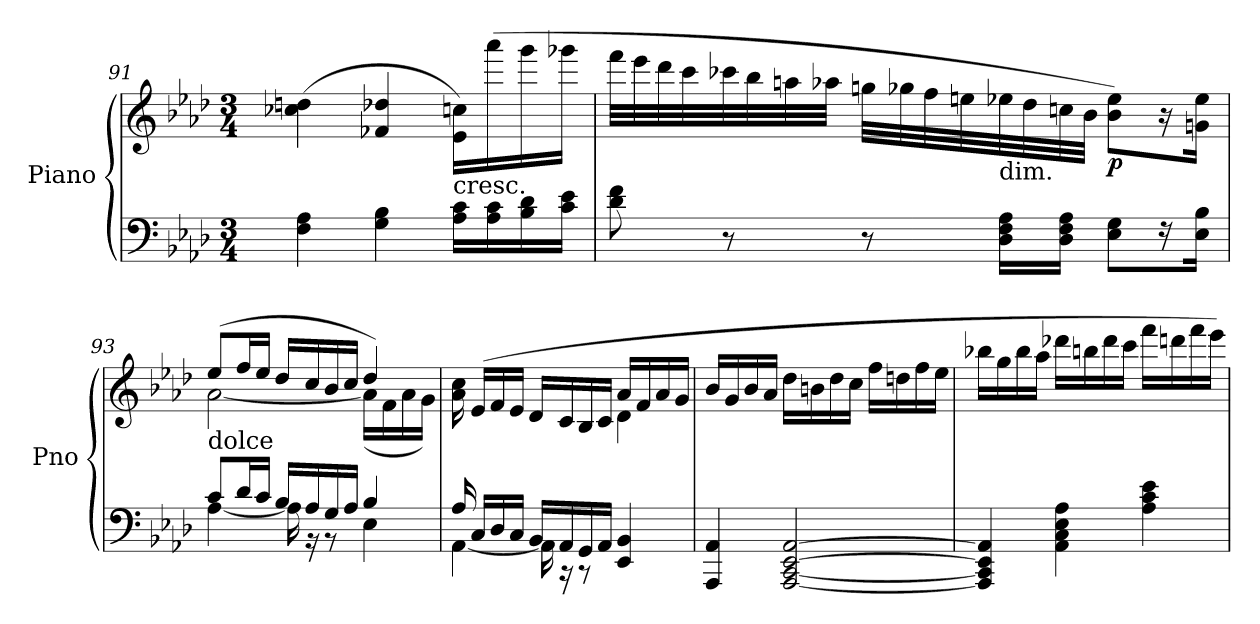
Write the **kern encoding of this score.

**kern	**kern	**dynam
*part1	*part1	*part1
*staff2	*staff1	*staff1/2
*I"Piano	*	*
*I'Pno	*	*
*clefF4	*clefG2	*
*k[b-e-a-d-]	*k[b-e-a-d-]	*
*A-:	*A-:	*
*M3/4	*M3/4	*
=91	=91	=91
4F\ 4A-\	(>4cc-X\ 4ddn\	.
4G\ 4B-\	4f-X/ 4dd-X/	.
!	!LO:TX:b:t=cresc.	!
16A-\ 16c\LL	16e-\ 16ccn\LL)	.
16A-\ 16c\	(>16aaa-\	.
16B-\ 16d-\	16ggg\	.
16c\ 16e-\JJ	16ggg-X\JJ	.
=92	=92	=92
8d-\ 8f\	32fff\LLL	.
.	32eee-\	.
.	32ddd-\	.
.	32ccc\	.
8r	32ccc-X\	.
.	32bb-\	.
.	32aan\	.
.	32aa-X\JJJ	.
8r	32ggn\LLL	.
.	32gg-X\	.
.	32ff\	.
.	32een\	.
!	!LO:TX:b:t=dim.	!
16D-\ 16F\ 16A-\LL	32ee-X\	.
.	32dd-\	.
16D-\ 16F\ 16A-\JJ	32ccn\	.
.	32b-\JJJ	.
!	!	!LO:DY:b
8E-\ 8G\L	8b-\ 8ee-\L)	p
16rF	16r	.
16E-\ 16B-\Jk	16gn\ 16ee-\Jk	.
!!LO:PB:g=z
=93	=93	=93
*^	*^	*
!	!	!LO:TX:b:t=dolce	!	!
8c/L	[4A-\	(>8ee-/L	[2a-\	.
16d-/L	.	16ff/L	.	.
16c/JJ	.	16ee-/JJ	.	.
16B-/LL	16A-\]	16dd-/LL	.	.
16A-/	16r	16cc/	.	.
16G/	8rBB	16b-/	.	.
16A-/JJ	.	16cc/JJ	.	.
4B-/	4E-\	4dd-/)	(<16a-\LL]	.
.	.	.	16f\	.
.	.	.	16a-\	.
.	.	.	16g\JJ)	.
=94	=94	=94	=94	=94
16A-/	[4AA-\	16a-\ 16cc\	2ryy	.
16C/LL	.	(>16e-/LL	.	.
16D-/	.	16f/	.	.
16C/JJ	.	16e-/JJ	.	.
16BB-/LL	16AA-\]	16d-/LL	.	.
16AA-/	16rCC	16c/	.	.
16GG/	8rCC	16B-/	.	.
16AA-/JJ	.	16c/JJ	.	.
4EE-/ 4BB-/	4ryy	(>16a-/LL	4d-\)	.
.	.	16f/	.	.
.	.	16a-/	.	.
.	.	16g/JJ	.	.
*v	*v	*	*	*
*	*v	*v	*
=95	=95	=95
4AAA-/ 4AA-/	16b-/LL	.
.	16g/	.
.	16b-/	.
.	16a-/JJ	.
[2AAA-/ [2CC/ [2EE-/ [2AA-/	16dd-\LL	.
.	16bn\	.
.	16dd-\	.
.	16cc\JJ	.
.	16ff\LL	.
.	16ddn\	.
.	16ff\	.
.	16ee-\JJ	.
!!LO:LB:g=z
=96	=96	=96
4AAA-/] 4CC/] 4EE-/] 4AA-/]	16bb-X\LL	.
.	16gg\	.
.	16bb-\	.
.	16aa-\JJ	.
4AA-\ 4C\ 4E-\ 4A-\	16ddd-X\LL	.
.	16bbn\	.
.	16ddd-\	.
.	16ccc\JJ	.
4A-\ 4c\ 4e-\	16fff\LL	.
.	16dddn\	.
.	16fff\	.
.	16eee-\JJ)	.
=	=	=
*-	*-	*-
